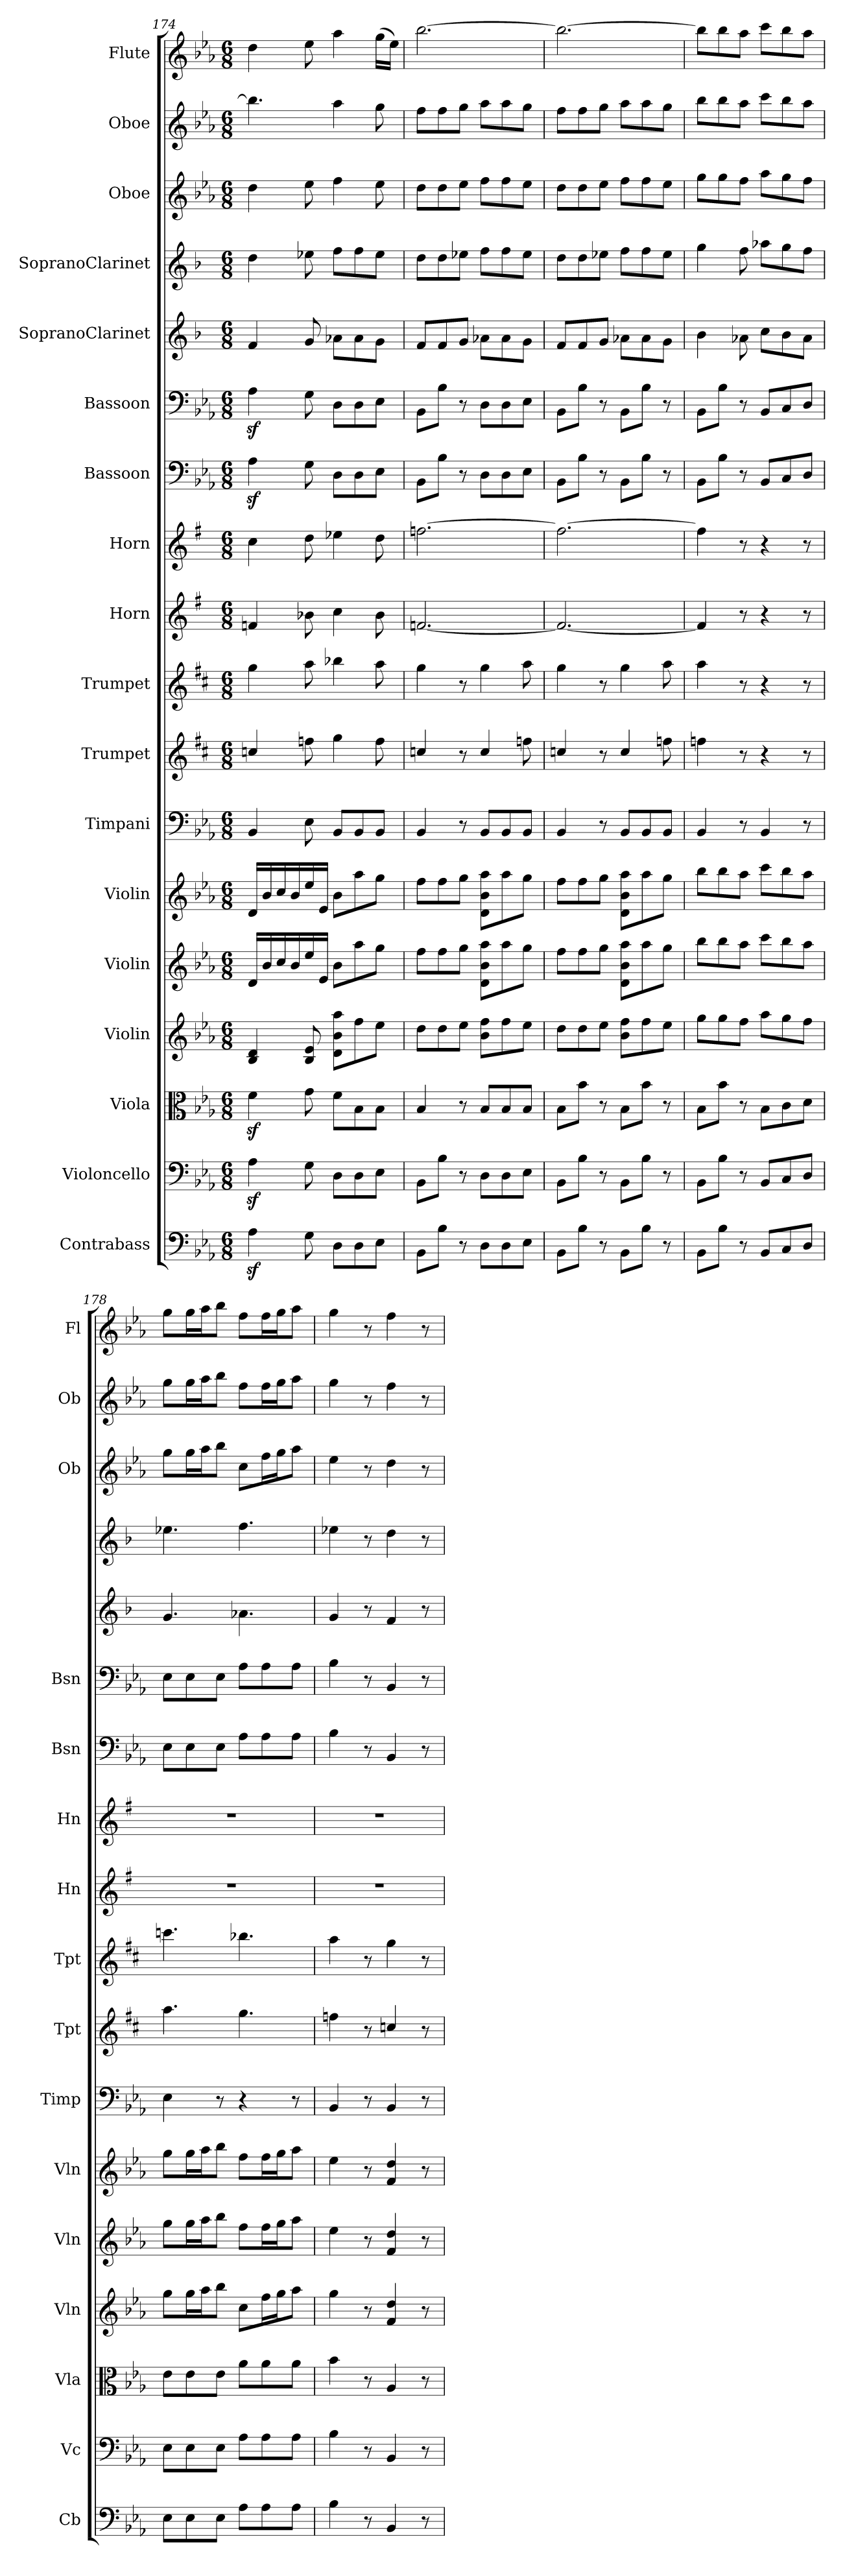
**kern	**kern	**kern	**kern	**kern	**kern	**kern	**kern	**kern	**kern	**kern	**kern	**kern	**kern	**kern	**kern	**kern	**kern
*part18	*part17	*part16	*part15	*part14	*part13	*part12	*part11	*part10	*part9	*part8	*part7	*part6	*part5	*part4	*part3	*part2	*part1
*staff18	*staff17	*staff16	*staff15	*staff14	*staff13	*staff12	*staff11	*staff10	*staff9	*staff8	*staff7	*staff6	*staff5	*staff4	*staff3	*staff2	*staff1
*I"Contrabass	*I"Violoncello	*I"Viola	*I"Violin	*I"Violin	*I"Violin	*I"Timpani	*I"Trumpet	*I"Trumpet	*I"Horn	*I"Horn	*I"Bassoon	*I"Bassoon	*I"SopranoClarinet	*I"SopranoClarinet	*I"Oboe	*I"Oboe	*I"Flute
*I'Cb	*I'Vc	*I'Vla	*I'Vln	*I'Vln	*I'Vln	*I'Timp	*I'Tpt	*I'Tpt	*I'Hn	*I'Hn	*I'Bsn	*I'Bsn	*	*	*I'Ob	*I'Ob	*I'Fl
*clefF4	*clefF4	*clefC3	*clefG2	*clefG2	*clefG2	*clefF4	*clefG2	*clefG2	*clefG2	*clefG2	*clefF4	*clefF4	*clefG2	*clefG2	*clefG2	*clefG2	*clefG2
*ITrd7c12	*	*	*	*	*	*	*ITrd1c2	*ITrd1c2	*ITrd4c7	*ITrd4c7	*	*	*	*	*	*	*
*k[b-e-a-]	*k[b-e-a-]	*k[b-e-a-]	*k[b-e-a-]	*k[b-e-a-]	*k[b-e-a-]	*k[b-e-a-]	*k[]	*k[]	*k[]	*k[]	*k[b-e-a-]	*k[b-e-a-]	*k[b-]	*k[b-]	*k[b-e-a-]	*k[b-e-a-]	*k[b-e-a-]
*M6/8	*M6/8	*M6/8	*M6/8	*M6/8	*M6/8	*M6/8	*M6/8	*M6/8	*M6/8	*M6/8	*M6/8	*M6/8	*M6/8	*M6/8	*M6/8	*M6/8	*M6/8
=174	=174	=174	=174	=174	=174	=174	=174	=174	=174	=174	=174	=174	=174	=174	=174	=174	=174
4AA-z<\	4A-z<\	4fz<\	4B-/ 4d/	16d/LL	16d/LL	4BB-/	4b-X/	4ff\	4B-X/	4f\	4A-z<\	4A-z<\	4f/	4dd\	4dd\	4.bb-\]	4dd\
.	.	.	.	16b-/	16b-/	.	.	.	.	.	.	.	.	.	.	.	.
.	.	.	.	16cc/	16cc/	.	.	.	.	.	.	.	.	.	.	.	.
.	.	.	.	16b-/	16b-/	.	.	.	.	.	.	.	.	.	.	.	.
8GG\	8G\	8g\	8B-/ 8e-/	16ee-/	16ee-/	8E-\	8ee-X\	8gg\	8e-X\	8g\	8G\	8G\	8g/	8ee-X\	8ee-\	.	8ee-\
.	.	.	.	16e-/JJ	16e-/JJ	.	.	.	.	.	.	.	.	.	.	.	.
8DD\L	8D\L	8f\L	8d\ 8b-\ 8aa-\L	8b-\L	8b-\L	8BB-/L	4ff\	4aa-X\	4f\	4a-X\	8D\L	8D\L	8a-X\L	8ff\L	4ff\	4aa-\	4aa-\
8DD\	8D\	8B-\	8ff\	8aa-\	8aa-\	8BB-/	.	.	.	.	8D\	8D\	8a-\	8ff\	.	.	.
8EE-\J	8E-\J	8B-\J	8ee-\J	8gg\J	8gg\J	8BB-/J	8ee-\	8gg\	8e-\	8g\	8E-\J	8E-\J	8g\J	8ee-\J	8ee-\	8gg\	(>16gg\LL
.	.	.	.	.	.	.	.	.	.	.	.	.	.	.	.	.	16ee-\JJ)
=175	=175	=175	=175	=175	=175	=175	=175	=175	=175	=175	=175	=175	=175	=175	=175	=175	=175
8BBB-\L	8BB-\L	4B-/	8dd\L	8ff\L	8ff\L	4BB-/	4b-X/	4ff\	[2.B-X/	[2.b-X\	8BB-\L	8BB-\L	8f/L	8dd\L	8dd\L	8ff\L	[2.bb-\
8BB-\J	8B-\J	.	8dd\	8ff\	8ff\	.	.	.	.	.	8B-\J	8B-\J	8f/	8dd\	8dd\	8ff\	.
8r	8r	8r	8ee-\J	8gg\J	8gg\J	8r	8r	8r	.	.	8r	8r	8g/J	8ee-X\J	8ee-\J	8gg\J	.
8DD\L	8D\L	8B-/L	8b-\ 8ff\L	8d\ 8b-\ 8aa-\L	8d\ 8b-\ 8aa-\L	8BB-/L	4b-/	4ff\	.	.	8D\L	8D\L	8a-X\L	8ff\L	8ff\L	8aa-\L	.
8DD\	8D\	8B-/	8ff\	8aa-\	8aa-\	8BB-/	.	.	.	.	8D\	8D\	8a-\	8ff\	8ff\	8aa-\	.
8EE-\J	8E-\J	8B-/J	8ee-\J	8gg\J	8gg\J	8BB-/J	8ee-X\	8gg\	.	.	8E-\J	8E-\J	8g\J	8ee-\J	8ee-\J	8gg\J	.
=176	=176	=176	=176	=176	=176	=176	=176	=176	=176	=176	=176	=176	=176	=176	=176	=176	=176
8BBB-\L	8BB-\L	8B-\L	8dd\L	8ff\L	8ff\L	4BB-/	4b-X/	4ff\	2.B-/_	2.b-\_	8BB-\L	8BB-\L	8f/L	8dd\L	8dd\L	8ff\L	2.bb-\_
8BB-\J	8B-\J	8b-\J	8dd\	8ff\	8ff\	.	.	.	.	.	8B-\J	8B-\J	8f/	8dd\	8dd\	8ff\	.
8r	8r	8r	8ee-\J	8gg\J	8gg\J	8r	8r	8r	.	.	8r	8r	8g/J	8ee-X\J	8ee-\J	8gg\J	.
8BBB-\L	8BB-\L	8B-\L	8b-\ 8ff\L	8d\ 8b-\ 8aa-\L	8d\ 8b-\ 8aa-\L	8BB-/L	4b-/	4ff\	.	.	8BB-\L	8BB-\L	8a-X\L	8ff\L	8ff\L	8aa-\L	.
8BB-\J	8B-\J	8b-\J	8ff\	8aa-\	8aa-\	8BB-/	.	.	.	.	8B-\J	8B-\J	8a-\	8ff\	8ff\	8aa-\	.
8r	8r	8r	8ee-\J	8gg\J	8gg\J	8BB-/J	8ee-X\	8gg\	.	.	8r	8r	8g\J	8ee-\J	8ee-\J	8gg\J	.
=177	=177	=177	=177	=177	=177	=177	=177	=177	=177	=177	=177	=177	=177	=177	=177	=177	=177
8BBB-\L	8BB-\L	8B-\L	8gg\L	8bb-\L	8bb-\L	4BB-/	4ee-X\	4gg\	4B-/]	4b-\]	8BB-\L	8BB-\L	4b-\	4gg\	8gg\L	8bb-\L	8bb-\L]
8BB-\J	8B-\J	8b-\J	8gg\	8bb-\	8bb-\	.	.	.	.	.	8B-\J	8B-\J	.	.	8gg\	8bb-\	8bb-\
8r	8r	8r	8ff\J	8aa-\J	8aa-\J	8r	8r	8r	8r	8r	8r	8r	8a-X\	8ff\	8ff\J	8aa-\J	8aa-\J
8BBB-/L	8BB-/L	8B-\L	8aa-\L	8ccc\L	8ccc\L	4BB-/	4r	4r	4r	4r	8BB-/L	8BB-/L	8cc\L	8aa-X\L	8aa-\L	8ccc\L	8ccc\L
8CC/	8C/	8c\	8gg\	8bb-\	8bb-\	.	.	.	.	.	8C/	8C/	8b-\	8gg\	8gg\	8bb-\	8bb-\
8DD/J	8D/J	8d\J	8ff\J	8aa-\J	8aa-\J	8r	8r	8r	8r	8r	8D/J	8D/J	8a-\J	8ff\J	8ff\J	8aa-\J	8aa-\J
=178	=178	=178	=178	=178	=178	=178	=178	=178	=178	=178	=178	=178	=178	=178	=178	=178	=178
8EE-\L	8E-\L	8e-\L	8gg\L	8gg\L	8gg\L	4E-\	4.gg\	4.bb-X\	2.r	2.r	8E-\L	8E-\L	4.g/	4.ee-X\	8gg\L	8gg\L	8gg\L
8EE-\	8E-\	8e-\	16gg\L	16gg\L	16gg\L	.	.	.	.	.	8E-\	8E-\	.	.	16gg\L	16gg\L	16gg\L
.	.	.	16aa-\J	16aa-\J	16aa-\J	.	.	.	.	.	.	.	.	.	16aa-\J	16aa-\J	16aa-\J
8EE-\J	8E-\J	8e-\J	8bb-\J	8bb-\J	8bb-\J	8r	.	.	.	.	8E-\J	8E-\J	.	.	8bb-\J	8bb-\J	8bb-\J
8AA-\L	8A-\L	8a-\L	8cc\L	8ff\L	8ff\L	4r	4.ff\	4.aa-X\	.	.	8A-\L	8A-\L	4.a-X\	4.ff\	8cc\L	8ff\L	8ff\L
8AA-\	8A-\	8a-\	16ff\L	16ff\L	16ff\L	.	.	.	.	.	8A-\	8A-\	.	.	16ff\L	16ff\L	16ff\L
.	.	.	16gg\J	16gg\J	16gg\J	.	.	.	.	.	.	.	.	.	16gg\J	16gg\J	16gg\J
8AA-\J	8A-\J	8a-\J	8aa-\J	8aa-\J	8aa-\J	8r	.	.	.	.	8A-\J	8A-\J	.	.	8aa-\J	8aa-\J	8aa-\J
=179	=179	=179	=179	=179	=179	=179	=179	=179	=179	=179	=179	=179	=179	=179	=179	=179	=179
4BB-\	4B-\	4b-\	4gg\	4ee-\	4ee-\	4BB-/	4ee-X\	4gg\	2.r	2.r	4B-\	4B-\	4g/	4ee-X\	4ee-\	4gg\	4gg\
8r	8r	8r	8r	8r	8r	8r	8r	8r	.	.	8r	8r	8r	8r	8r	8r	8r
4BBB-/	4BB-/	4A-/	4f/ 4dd/	4f/ 4dd/	4f/ 4dd/	4BB-/	4b-X/	4ff\	.	.	4BB-/	4BB-/	4f/	4dd\	4dd\	4ff\	4ff\
8r	8r	8r	8r	8r	8r	8r	8r	8r	.	.	8r	8r	8r	8r	8r	8r	8r
=	=	=	=	=	=	=	=	=	=	=	=	=	=	=	=	=	=
*-	*-	*-	*-	*-	*-	*-	*-	*-	*-	*-	*-	*-	*-	*-	*-	*-	*-
